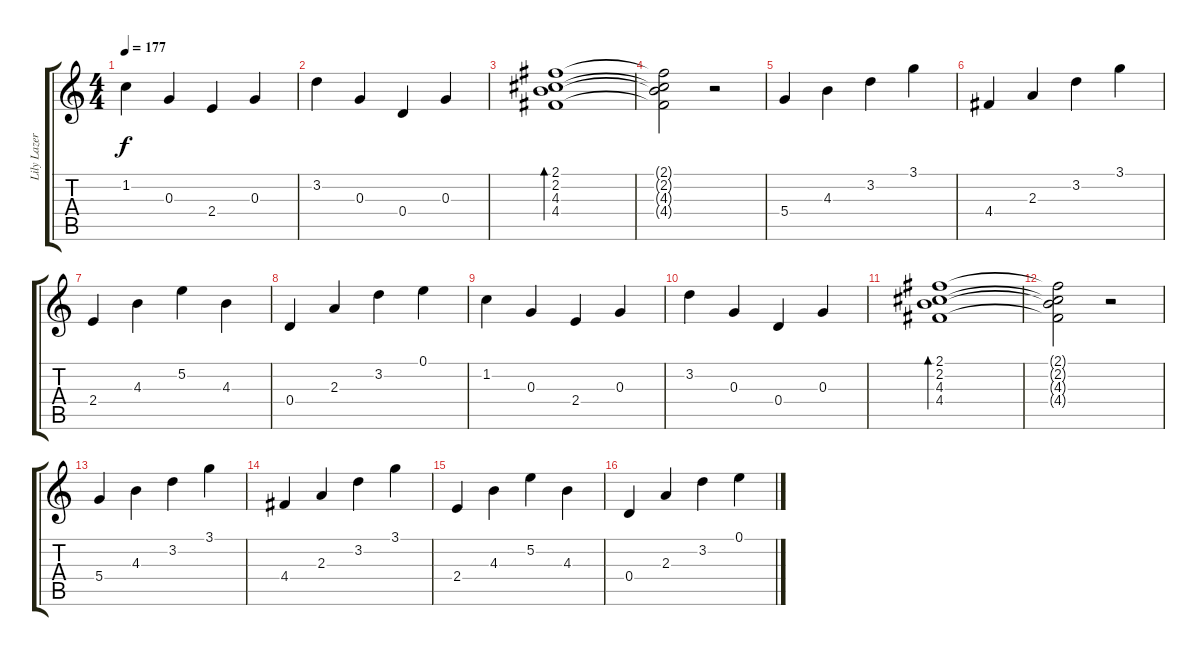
\track ("Lily Lazer (Guitar)" "Lily Lazer") {instrument overdrivenguitar}
\staff {score tabs}
\tuning (E4 B3 G3 D3 A2 E2) {hide}
\ts (4 4)
\tempo 177
\clef g2
\ks c
1.2.4{dy f} 0.3.4 2.4.4 0.3.4 |
3.2.4 0.3.4 0.4.4 0.3.4 |
(2.1 2.2 4.3 4.4).1{bd 240} |
(2.1{t} 2.2{t} 4.3{t} 4.4{t}).2 r.2 |
5.4.4 4.3.4 3.2.4 3.1.4 |
4.4.4 2.3.4 3.2.4 3.1.4 |
2.4.4 4.3.4 5.2.4 4.3.4 |
0.4.4 2.3.4 3.2.4 0.1.4 |
1.2.4 0.3.4 2.4.4 0.3.4 |
3.2.4 0.3.4 0.4.4 0.3.4 |
(2.1 2.2 4.3 4.4).1{bd 240} |
(2.1{t} 2.2{t} 4.3{t} 4.4{t}).2 r.2 |
5.4.4 4.3.4 3.2.4 3.1.4 |
4.4.4 2.3.4 3.2.4 3.1.4 |
2.4.4 4.3.4 5.2.4 4.3.4 |
0.4.4 2.3.4 3.2.4 0.1.4
